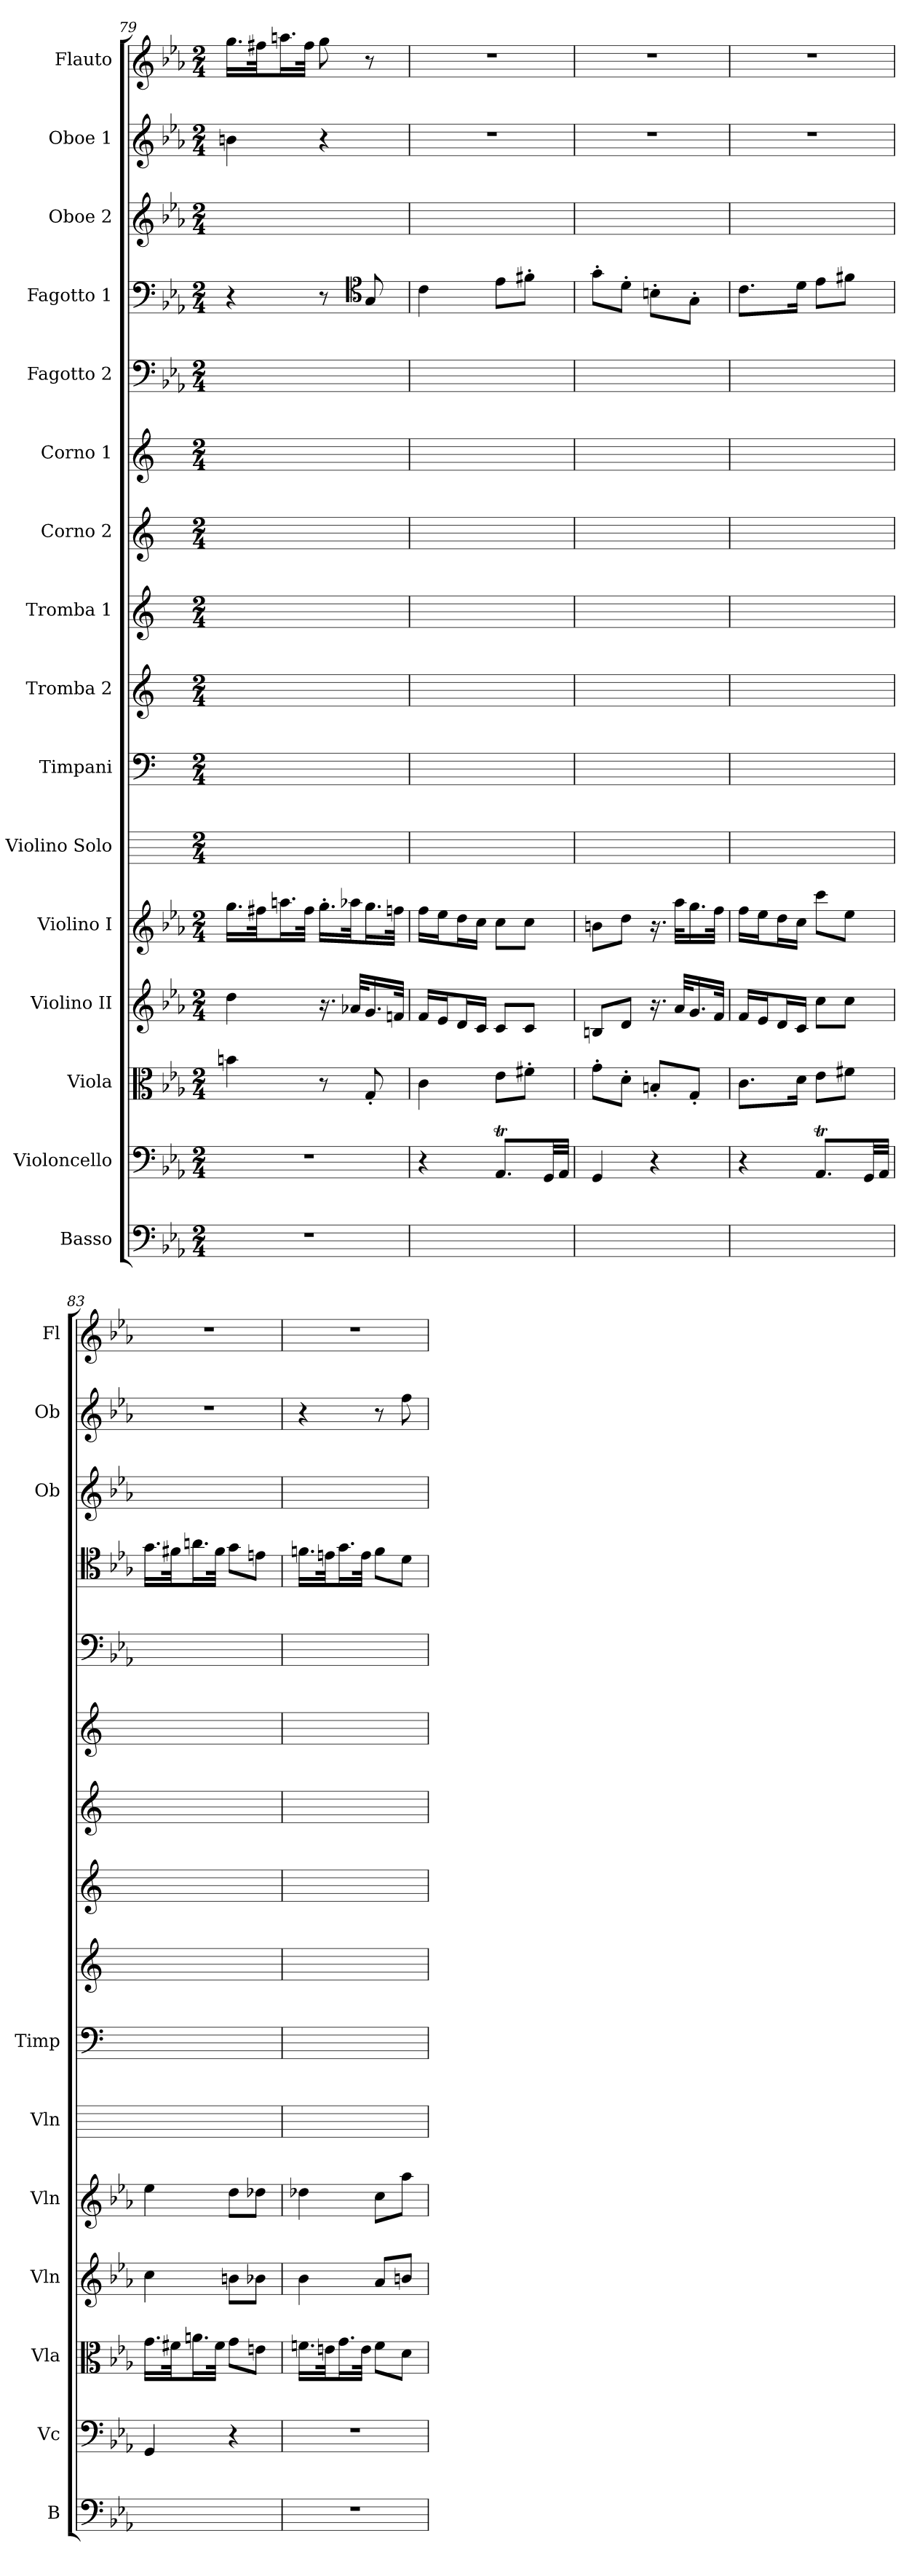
**kern	**kern	**kern	**kern	**kern	**kern	**kern	**kern	**kern	**kern	**kern	**kern	**kern	**kern	**kern	**kern
*part16	*part15	*part14	*part13	*part12	*part11	*part10	*part9	*part8	*part7	*part6	*part5	*part4	*part3	*part2	*part1
*staff16	*staff15	*staff14	*staff13	*staff12	*staff11	*staff10	*staff9	*staff8	*staff7	*staff6	*staff5	*staff4	*staff3	*staff2	*staff1
*I"Basso	*I"Violoncello	*I"Viola	*I"Violino II	*I"Violino I	*I"Violino Solo	*I"Timpani	*I"Tromba 2	*I"Tromba 1	*I"Corno 2	*I"Corno 1	*I"Fagotto 2	*I"Fagotto 1	*I"Oboe 2	*I"Oboe 1	*I"Flauto
*I'B	*I'Vc	*I'Vla	*I'Vln	*I'Vln	*I'Vln	*I'Timp	*	*	*	*	*	*	*I'Ob	*I'Ob	*I'Fl
*clefF4	*clefF4	*clefC3	*clefG2	*clefG2	*	*clefF4	*clefG2	*clefG2	*clefG2	*clefG2	*clefF4	*clefF4	*clefG2	*clefG2	*clefG2
*ITrd7c12	*	*	*	*	*	*	*	*	*ITrd7c12	*ITrd7c12	*	*	*	*	*
*k[b-e-a-]	*k[b-e-a-]	*k[b-e-a-]	*k[b-e-a-]	*k[b-e-a-]	*	*	*	*	*	*	*k[b-e-a-]	*k[b-e-a-]	*k[b-e-a-]	*k[b-e-a-]	*k[b-e-a-]
*M2/4	*M2/4	*M2/4	*M2/4	*M2/4	*M2/4	*M2/4	*M2/4	*M2/4	*M2/4	*M2/4	*M2/4	*M2/4	*M2/4	*M2/4	*M2/4
=79	=79	=79	=79	=79	=79	=79	=79	=79	=79	=79	=79	=79	=79	=79	=79
2r	2r	4bn	4dd	16.gg\LL	2ryy	2ryy	2ryy	2ryy	2ryy	2ryy	2ryy	4r	2ryy	4bn	16.gg\LL
.	.	.	.	32ff#X\Jk	.	.	.	.	.	.	.	.	.	.	32ff#X\Jk
.	.	.	.	16.aan\L	.	.	.	.	.	.	.	.	.	.	16.aan\L
.	.	.	.	32ff#\JJk	.	.	.	.	.	.	.	.	.	.	32ff#\JJk
.	.	8r	16.r	16.gg'\LL	.	.	.	.	.	.	.	8r	.	4r	8gg
.	.	.	32a-X/KLL	32aa-X\Jk	.	.	.	.	.	.	.	.	.	.	.
*	*	*	*	*	*	*	*	*	*	*	*	*clefC4	*	*	*
.	.	8G'	16.g/	16.gg\L	.	.	.	.	.	.	.	8G	.	.	8r
.	.	.	32fn/JJk	32ffn\JJk	.	.	.	.	.	.	.	.	.	.	.
=80	=80	=80	=80	=80	=80	=80	=80	=80	=80	=80	=80	=80	=80	=80	=80
2ryy	4r	4c	16f/LL	16ff\LL	2ryy	2ryy	2ryy	2ryy	2ryy	2ryy	2ryy	4c	2ryy	2r	2r
.	.	.	16e-/J	16ee-\J	.	.	.	.	.	.	.	.	.	.	.
.	.	.	16d/L	16dd\L	.	.	.	.	.	.	.	.	.	.	.
.	.	.	16c/JJ	16cc\JJ	.	.	.	.	.	.	.	.	.	.	.
.	8.AA-T/L	8e-\L	8c/L	8cc\L	.	.	.	.	.	.	.	8e-\L	.	.	.
.	.	8f#X'\J	8c/J	8cc\J	.	.	.	.	.	.	.	8f#X'\J	.	.	.
.	32GG/LL	.	.	.	.	.	.	.	.	.	.	.	.	.	.
.	32AA-/JJJ	.	.	.	.	.	.	.	.	.	.	.	.	.	.
=81	=81	=81	=81	=81	=81	=81	=81	=81	=81	=81	=81	=81	=81	=81	=81
2ryy	4GG	8g'\L	8Bn/L	8bn\L	2ryy	2ryy	2ryy	2ryy	2ryy	2ryy	2ryy	8g'\L	2ryy	2r	2r
.	.	8d'\J	8d/J	8dd\J	.	.	.	.	.	.	.	8d'\J	.	.	.
.	4r	8Bn'/L	16.r	16.r	.	.	.	.	.	.	.	8Bn'\L	.	.	.
.	.	.	32a-/KLL	32aa-\KLL	.	.	.	.	.	.	.	.	.	.	.
.	.	8G'/J	16.g/	16.gg\	.	.	.	.	.	.	.	8G'\J	.	.	.
.	.	.	32f/JJk	32ff\JJk	.	.	.	.	.	.	.	.	.	.	.
=82	=82	=82	=82	=82	=82	=82	=82	=82	=82	=82	=82	=82	=82	=82	=82
2ryy	4r	8.c\L	16f/LL	16ff\LL	2ryy	2ryy	2ryy	2ryy	2ryy	2ryy	2ryy	8.c\L	2ryy	2r	2r
.	.	.	16e-/J	16ee-\J	.	.	.	.	.	.	.	.	.	.	.
.	.	.	16d/L	16dd\L	.	.	.	.	.	.	.	.	.	.	.
.	.	16d\Jk	16c/JJ	16cc\JJ	.	.	.	.	.	.	.	16d\Jk	.	.	.
.	8.AA-T/L	8e-\L	8cc\L	8ccc\L	.	.	.	.	.	.	.	8e-\L	.	.	.
.	.	8f#X\J	8cc\J	8ee-\J	.	.	.	.	.	.	.	8f#X\J	.	.	.
.	32GG/LL	.	.	.	.	.	.	.	.	.	.	.	.	.	.
.	32AA-/JJJ	.	.	.	.	.	.	.	.	.	.	.	.	.	.
=83	=83	=83	=83	=83	=83	=83	=83	=83	=83	=83	=83	=83	=83	=83	=83
2ryy	4GG	16.g\LL	4cc	4ee-	2ryy	2ryy	2ryy	2ryy	2ryy	2ryy	2ryy	16.g\LL	2ryy	2r	2r
.	.	32f#X\Jk	.	.	.	.	.	.	.	.	.	32f#X\Jk	.	.	.
.	.	16.an\L	.	.	.	.	.	.	.	.	.	16.an\L	.	.	.
.	.	32f#\JJk	.	.	.	.	.	.	.	.	.	32f#\JJk	.	.	.
.	4r	8g\L	8bn\L	8dd\L	.	.	.	.	.	.	.	8g\L	.	.	.
.	.	8en\J	8b-X\J	8dd-X\J	.	.	.	.	.	.	.	8en\J	.	.	.
=84	=84	=84	=84	=84	=84	=84	=84	=84	=84	=84	=84	=84	=84	=84	=84
2r	2r	16.fn\LL	4b-	4dd-X	2ryy	2ryy	2ryy	2ryy	2ryy	2ryy	2ryy	16.fn\LL	2ryy	4r	2r
.	.	32en\Jk	.	.	.	.	.	.	.	.	.	32en\Jk	.	.	.
.	.	16.g\L	.	.	.	.	.	.	.	.	.	16.g\L	.	.	.
.	.	32e\JJk	.	.	.	.	.	.	.	.	.	32e\JJk	.	.	.
.	.	8f\L	8a-/L	8cc\L	.	.	.	.	.	.	.	8f\L	.	8r	.
.	.	8d\J	8bn/J	8aa-\J	.	.	.	.	.	.	.	8d\J	.	8ff	.
=	=	=	=	=	=	=	=	=	=	=	=	=	=	=	=
*-	*-	*-	*-	*-	*-	*-	*-	*-	*-	*-	*-	*-	*-	*-	*-
